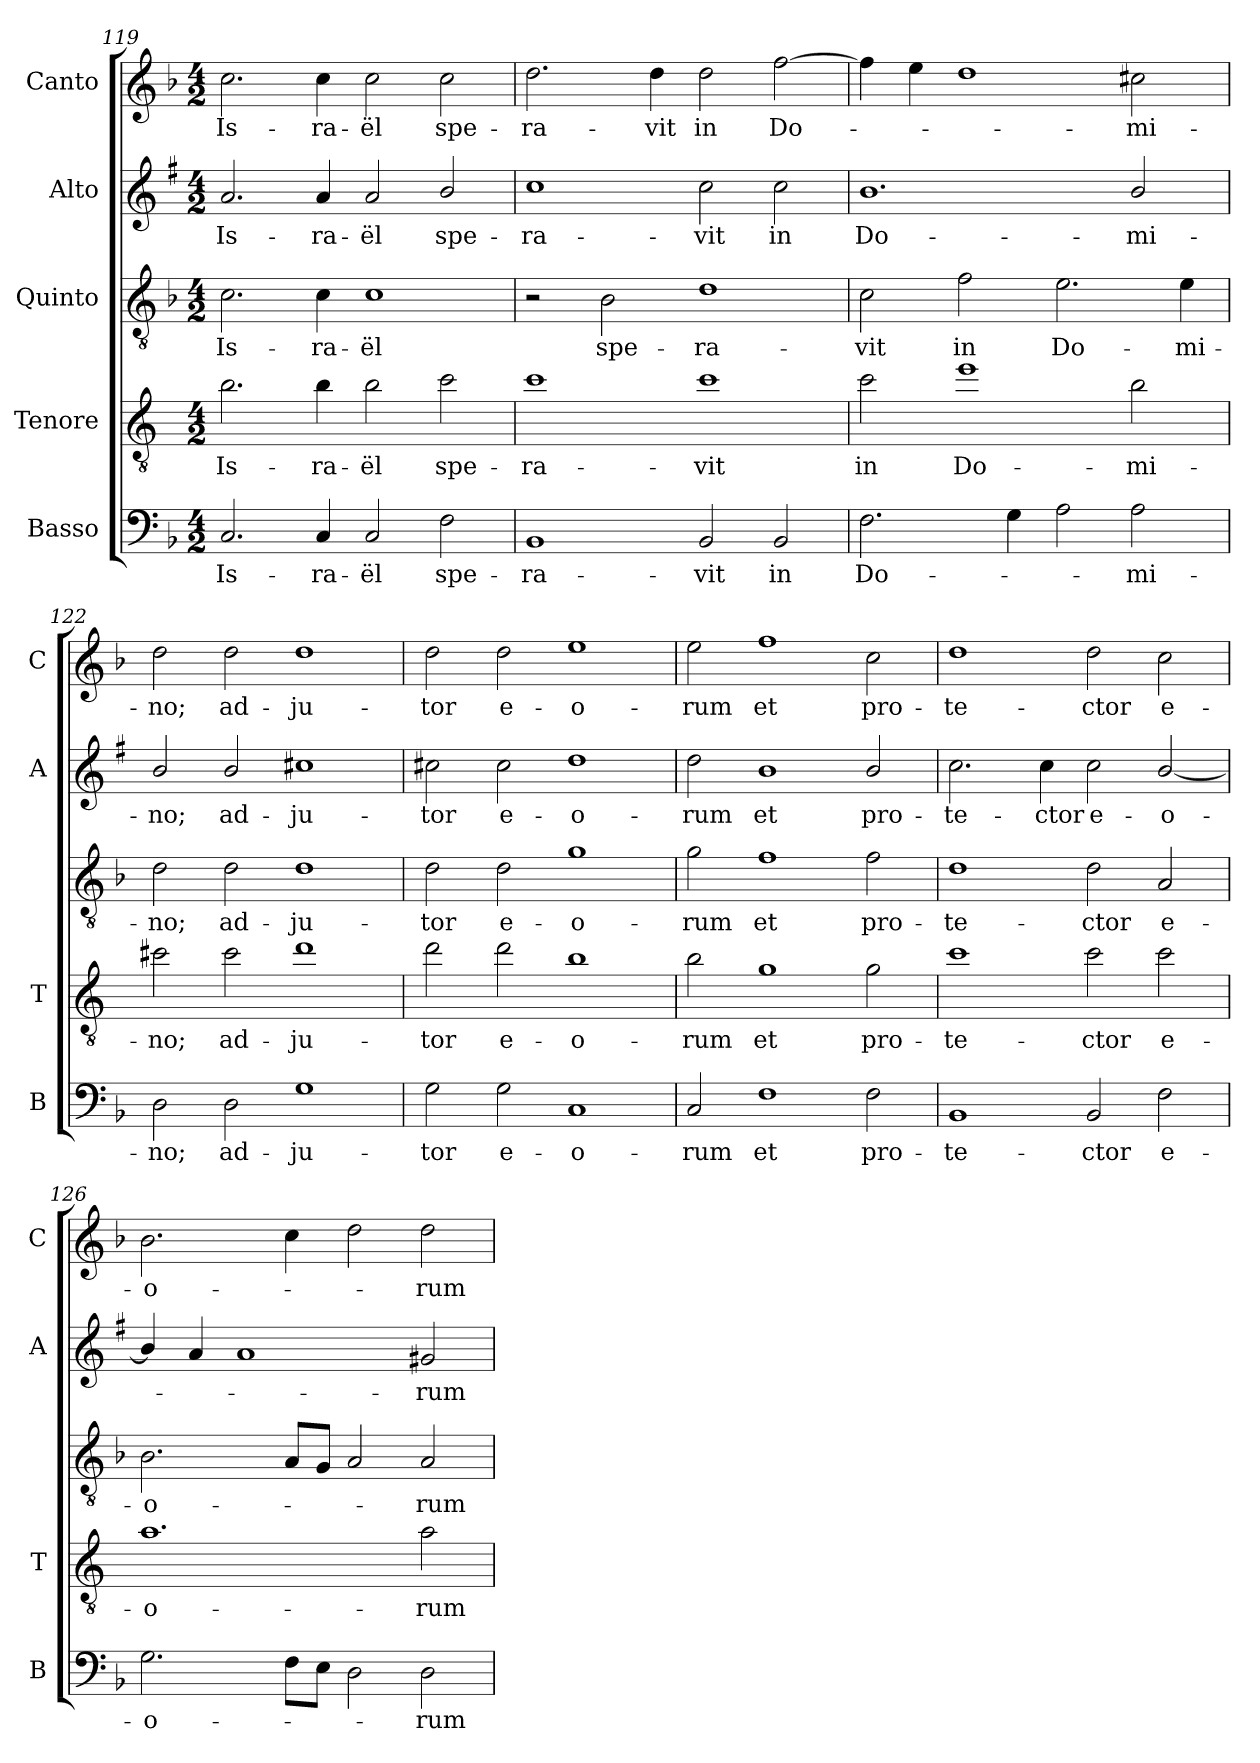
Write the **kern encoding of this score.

**kern	**text	**kern	**text	**kern	**text	**kern	**text	**kern	**text
*part5	*part5	*part4	*part4	*part3	*part3	*part2	*part2	*part1	*part1
*staff5	*staff5	*staff4	*staff4	*staff3	*staff3	*staff2	*staff2	*staff1	*staff1
*I"Basso	*	*I"Tenore	*	*I"Quinto	*	*I"Alto	*	*I"Canto	*
*I'B	*	*I'T	*	*	*	*I'A	*	*I'C	*
!!LO:PB:g=z
*clefF4	*	*clefGv2	*	*clefGv2	*	*clefG2	*	*clefG2	*
*	*	*ITrd4c7	*	*	*	*ITrd1c2	*	*	*
*k[b-]	*	*k[b-]	*	*k[b-]	*	*k[b-]	*	*k[b-]	*
*F:	*	*F:	*	*F:	*	*F:	*	*F:	*
*M4/2	*	*M4/2	*	*M4/2	*	*M4/2	*	*M4/2	*
=119	=119	=119	=119	=119	=119	=119	=119	=119	=119
!	!LO:LY:b	!	!LO:LY:b	!	!LO:LY:b	!	!LO:LY:b	!	!LO:LY:b
2.C/	Is-	2.e\	Is-	2.c\	Is-	2.g/	Is-	2.cc\	Is-
!	!LO:LY:b	!	!LO:LY:b	!	!LO:LY:b	!	!LO:LY:b	!	!LO:LY:b
4C/	-ra-	4e\	-ra-	4c\	-ra-	4g/	-ra-	4cc\	-ra-
!	!LO:LY:b	!	!LO:LY:b	!	!LO:LY:b	!	!LO:LY:b	!	!LO:LY:b
2C/	-ël	2e\	-ël	1c	-ël	2g/	-ël	2cc\	-ël
!	!LO:LY:b	!	!LO:LY:b	!	!	!	!LO:LY:b	!	!LO:LY:b
2F\	spe-	2f\	spe-	.	.	2a/	spe-	2cc\	spe-
=120	=120	=120	=120	=120	=120	=120	=120	=120	=120
!	!LO:LY:b	!	!LO:LY:b	!	!	!	!LO:LY:b	!	!LO:LY:b
1BB-	-ra-	1f	-ra-	2r	.	1b-	-ra-	2.dd\	-ra-
!	!	!	!	!	!LO:LY:b	!	!	!	!
.	.	.	.	2B-\	spe-	.	.	.	.
!	!	!	!	!	!	!	!	!	!LO:LY:b
.	.	.	.	.	.	.	.	4dd\	-vit
!	!LO:LY:b	!	!LO:LY:b	!	!LO:LY:b	!	!LO:LY:b	!	!LO:LY:b
2BB-/	-vit	1f	-vit	1d	-ra-	2b-\	-vit	2dd\	in
!	!LO:LY:b	!	!	!	!	!	!LO:LY:b	!	!LO:LY:b
2BB-/	in	.	.	.	.	2b-\	in	[2ff\	Do-
=121	=121	=121	=121	=121	=121	=121	=121	=121	=121
!	!LO:LY:b	!	!LO:LY:b	!	!LO:LY:b	!	!LO:LY:b	!	!
2.F\	Do-	2f\	in	2c\	-vit	1.a	Do-	4ff\]	.
.	.	.	.	.	.	.	.	4ee\	.
!	!	!	!LO:LY:b	!	!LO:LY:b	!	!	!	!
.	.	1a	Do-	2f\	in	.	.	1dd	.
4G\	.	.	.	.	.	.	.	.	.
!	!	!	!	!	!LO:LY:b	!	!	!	!
2A\	.	.	.	2.e\	Do-	.	.	.	.
!	!LO:LY:b	!	!LO:LY:b	!	!	!	!LO:LY:b	!	!LO:LY:b
2A\	-mi-	2e\	-mi-	.	.	2a/	-mi-	2cc#X\	-mi-
!	!	!	!	!	!LO:LY:b	!	!	!	!
.	.	.	.	4e\	-mi-	.	.	.	.
=122	=122	=122	=122	=122	=122	=122	=122	=122	=122
!	!LO:LY:b	!	!LO:LY:b	!	!LO:LY:b	!	!LO:LY:b	!	!LO:LY:b
2D\	-no;	2f#X\	-no;	2d\	-no;	2a/	-no;	2dd\	-no;
!	!LO:LY:b	!	!LO:LY:b	!	!LO:LY:b	!	!LO:LY:b	!	!LO:LY:b
2D\	ad-	2f#\	ad-	2d\	ad-	2a/	ad-	2dd\	ad-
!	!LO:LY:b	!	!LO:LY:b	!	!LO:LY:b	!	!LO:LY:b	!	!LO:LY:b
1G	-ju-	1g	-ju-	1d	-ju-	1bn	-ju-	1dd	-ju-
=123	=123	=123	=123	=123	=123	=123	=123	=123	=123
!	!LO:LY:b	!	!LO:LY:b	!	!LO:LY:b	!	!LO:LY:b	!	!LO:LY:b
2G\	-tor	2g\	-tor	2d\	-tor	2bn\	-tor	2dd\	-tor
!	!LO:LY:b	!	!LO:LY:b	!	!LO:LY:b	!	!LO:LY:b	!	!LO:LY:b
2G\	e-	2g\	e-	2d\	e-	2b\	e-	2dd\	e-
!	!LO:LY:b	!	!LO:LY:b	!	!LO:LY:b	!	!LO:LY:b	!	!LO:LY:b
1C	-o-	1e	-o-	1g	-o-	1cc	-o-	1ee	-o-
!!LO:LB:g=z
=124	=124	=124	=124	=124	=124	=124	=124	=124	=124
!	!LO:LY:b	!	!LO:LY:b	!	!LO:LY:b	!	!LO:LY:b	!	!LO:LY:b
2C/	-rum	2e\	-rum	2g\	-rum	2cc\	-rum	2ee\	-rum
!	!LO:LY:b	!	!LO:LY:b	!	!LO:LY:b	!	!LO:LY:b	!	!LO:LY:b
1F	et	1c	et	1f	et	1a	et	1ff	et
!	!LO:LY:b	!	!LO:LY:b	!	!LO:LY:b	!	!LO:LY:b	!	!LO:LY:b
2F\	pro-	2c\	pro-	2f\	pro-	2a/	pro-	2cc\	pro-
=125	=125	=125	=125	=125	=125	=125	=125	=125	=125
!	!LO:LY:b	!	!LO:LY:b	!	!LO:LY:b	!	!LO:LY:b	!	!LO:LY:b
1BB-	-te-	1f	-te-	1d	-te-	2.b-\	-te-	1dd	-te-
!	!	!	!	!	!	!	!LO:LY:b	!	!
.	.	.	.	.	.	4b-\	-ctor	.	.
!	!LO:LY:b	!	!LO:LY:b	!	!LO:LY:b	!	!LO:LY:b	!	!LO:LY:b
2BB-/	-ctor	2f\	-ctor	2d\	-ctor	2b-\	e-	2dd\	-ctor
!	!LO:LY:b	!	!LO:LY:b	!	!LO:LY:b	!	!LO:LY:b	!	!LO:LY:b
2F\	e-	2f\	e-	2A/	e-	[2a/	-o-	2cc\	e-
=126	=126	=126	=126	=126	=126	=126	=126	=126	=126
!	!LO:LY:b	!	!LO:LY:b	!	!LO:LY:b	!	!	!	!LO:LY:b
2.G\	-o-	1.d	-o-	2.B-\	-o-	4a/]	.	2.b-\	-o-
.	.	.	.	.	.	4g/	.	.	.
.	.	.	.	.	.	1g	.	.	.
8F\L	.	.	.	8A/L	.	.	.	4cc\	.
8E\J	.	.	.	8G/J	.	.	.	.	.
2D\	.	.	.	2A/	.	.	.	2dd\	.
!	!LO:LY:b	!	!LO:LY:b	!	!LO:LY:b	!	!LO:LY:b	!	!LO:LY:b
2D\	-rum	2d\	-rum	2A/	-rum	2f#X/	-rum	2dd\	-rum
=	=	=	=	=	=	=	=	=	=
*-	*-	*-	*-	*-	*-	*-	*-	*-	*-
